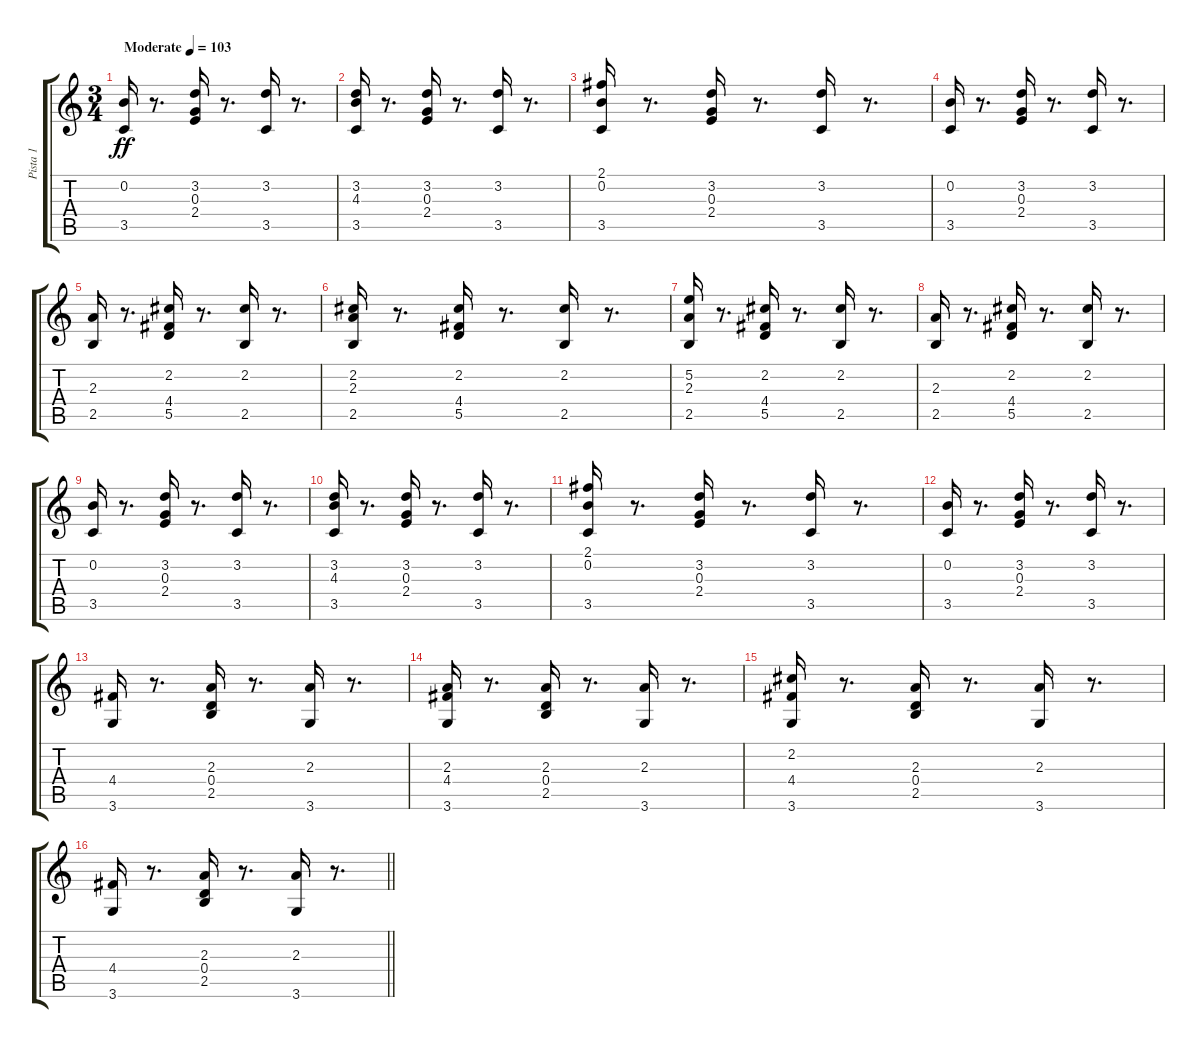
\track ("Pista 1" "Pista 1") {instrument acousticguitarsteel}
\staff {score tabs}
\tuning (E4 B3 G3 D3 A2 E2) {hide}
\ts (3 4)
\tempo (103 "Moderate")
\clef g2
\ks c
(0.2 3.5).16{dy ff instrument acousticguitarsteel} r.8{d} (3.2 0.3 2.4).16 r.8{d} (3.2 3.5).16 r.8{d} |
(3.2 4.3 3.5).16 r.8{d} (3.2 0.3 2.4).16 r.8{d} (3.2 3.5).16 r.8{d} |
(2.1 0.2 3.5).16 r.8{d} (3.2 0.3 2.4).16 r.8{d} (3.2 3.5).16 r.8{d} |
(0.2 3.5).16 r.8{d} (3.2 0.3 2.4).16 r.8{d} (3.2 3.5).16 r.8{d} |
(2.3 2.5).16 r.8{d} (2.2 4.4 5.5).16 r.8{d} (2.2 2.5).16 r.8{d} |
(2.2 2.3 2.5).16 r.8{d} (2.2 4.4 5.5).16 r.8{d} (2.2 2.5).16 r.8{d} |
(5.2 2.3 2.5).16 r.8{d} (2.2 4.4 5.5).16 r.8{d} (2.2 2.5).16 r.8{d} |
(2.3 2.5).16 r.8{d} (2.2 4.4 5.5).16 r.8{d} (2.2 2.5).16 r.8{d} |
(0.2 3.5).16 r.8{d} (3.2 0.3 2.4).16 r.8{d} (3.2 3.5).16 r.8{d} |
(3.2 4.3 3.5).16 r.8{d} (3.2 0.3 2.4).16 r.8{d} (3.2 3.5).16 r.8{d} |
(2.1 0.2 3.5).16 r.8{d} (3.2 0.3 2.4).16 r.8{d} (3.2 3.5).16 r.8{d} |
(0.2 3.5).16 r.8{d} (3.2 0.3 2.4).16 r.8{d} (3.2 3.5).16 r.8{d} |
(4.4 3.6).16 r.8{d} (2.3 0.4 2.5).16 r.8{d} (2.3 3.6).16 r.8{d} |
(2.3 4.4 3.6).16 r.8{d} (2.3 0.4 2.5).16 r.8{d} (2.3 3.6).16 r.8{d} |
(2.2 4.4 3.6).16 r.8{d} (2.3 0.4 2.5).16 r.8{d} (2.3 3.6).16 r.8{d} |
\barLineRight lightlight
(4.4 3.6).16 r.8{d} (2.3 0.4 2.5).16 r.8{d} (2.3 3.6).16 r.8{d}
